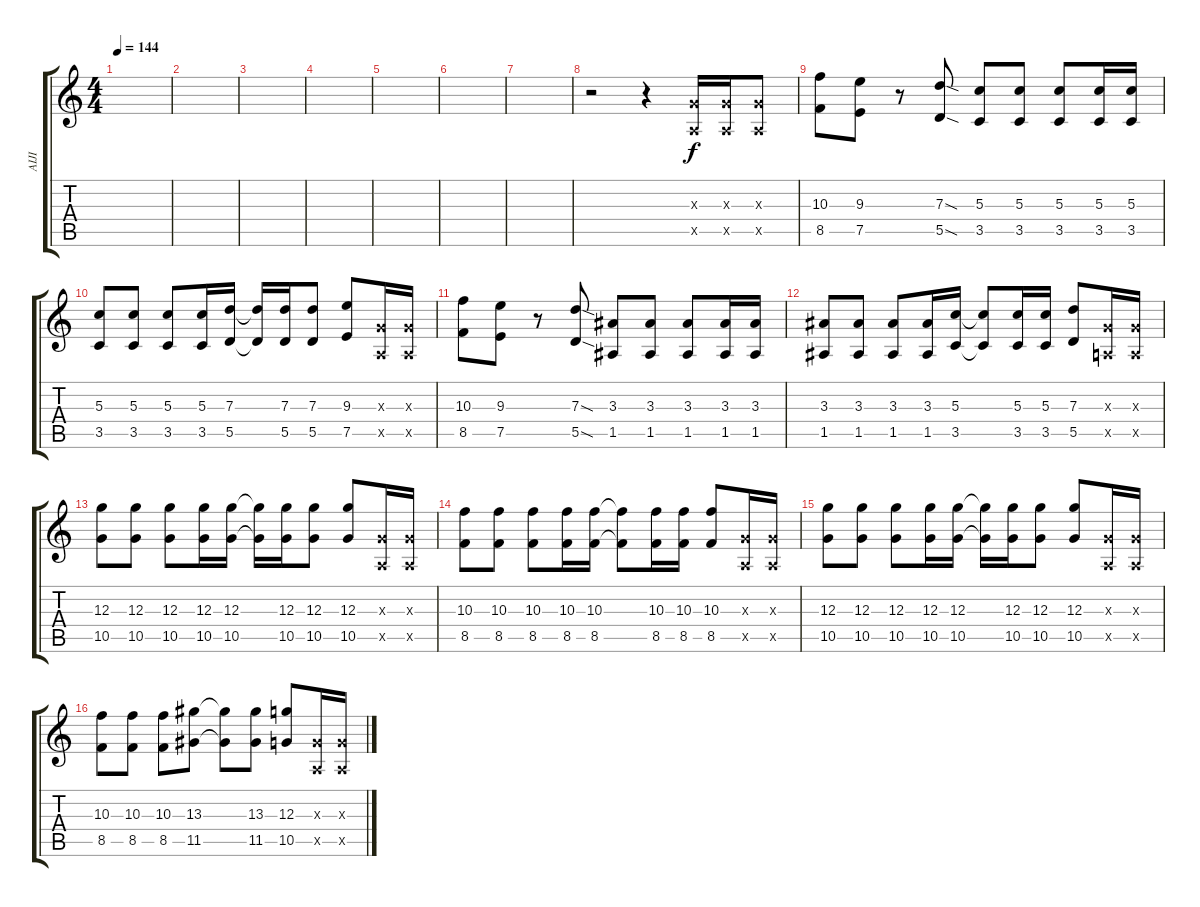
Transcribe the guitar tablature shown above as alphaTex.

\track ("AIJI" "AIJI") {instrument distortionguitar}
\staff {score tabs}
\tuning (E4 B3 G3 D3 A2 E2) {hide}
\ts (4 4)
\tempo 144
\clef g2
\ks c
|
|
|
|
|
|
|
r.2 r.4 (0.3{x} 0.5{x}).16{volume 13} (0.3{x} 0.5{x}).16 (0.3{x} 0.5{x}).8 |
(10.3 8.5).8 (9.3 7.5).8 r.8 (7.3{sod} 5.5{sod}).8 (5.3 3.5).8 (5.3 3.5).8 (5.3 3.5).8 (5.3 3.5).16 (5.3 3.5).16 |
(5.3 3.5).8 (5.3 3.5).8 (5.3 3.5).8 (5.3 3.5).16 (7.3 5.5).16 (7.3{t} 5.5{t}).16 (7.3 5.5).16 (7.3 5.5).8 (9.3 7.5).8 (0.3{x} 0.5{x}).16 (0.3{x} 0.5{x}).16 |
(10.3 8.5).8 (9.3 7.5).8 r.8 (7.3{sod} 5.5{sod}).8 (3.3 1.5).8 (3.3 1.5).8 (3.3 1.5).8 (3.3 1.5).16 (3.3 1.5).16 |
(3.3 1.5).8 (3.3 1.5).8 (3.3 1.5).8 (3.3 1.5).16 (5.3 3.5).16 (5.3{t} 3.5{t}).8 (5.3 3.5).16 (5.3 3.5).16 (7.3 5.5).8 (0.3{x} 0.5{x}).16 (0.3{x} 0.5{x}).16 |
(12.3 10.5).8 (12.3 10.5).8 (12.3 10.5).8 (12.3 10.5).16 (12.3 10.5).16 (12.3{t} 10.5{t}).16 (12.3 10.5).16 (12.3 10.5).8 (12.3 10.5).8 (0.3{x} 0.5{x}).16 (0.3{x} 0.5{x}).16 |
(10.3 8.5).8 (10.3 8.5).8 (10.3 8.5).8 (10.3 8.5).16 (10.3 8.5).16 (10.3{t} 8.5{t}).8 (10.3 8.5).16 (10.3 8.5).16 (10.3 8.5).8 (0.3{x} 0.5{x}).16 (0.3{x} 0.5{x}).16 |
(12.3 10.5).8 (12.3 10.5).8 (12.3 10.5).8 (12.3 10.5).16 (12.3 10.5).16 (12.3{t} 10.5{t}).16 (12.3 10.5).16 (12.3 10.5).8 (12.3 10.5).8 (0.3{x} 0.5{x}).16 (0.3{x} 0.5{x}).16 |
(10.3 8.5).8 (10.3 8.5).8 (10.3 8.5).8 (13.3 11.5).8 (13.3{t} 11.5{t}).8 (13.3 11.5).8 (12.3 10.5).8 (0.3{x} 0.5{x}).16 (0.3{x} 0.5{x}).16
